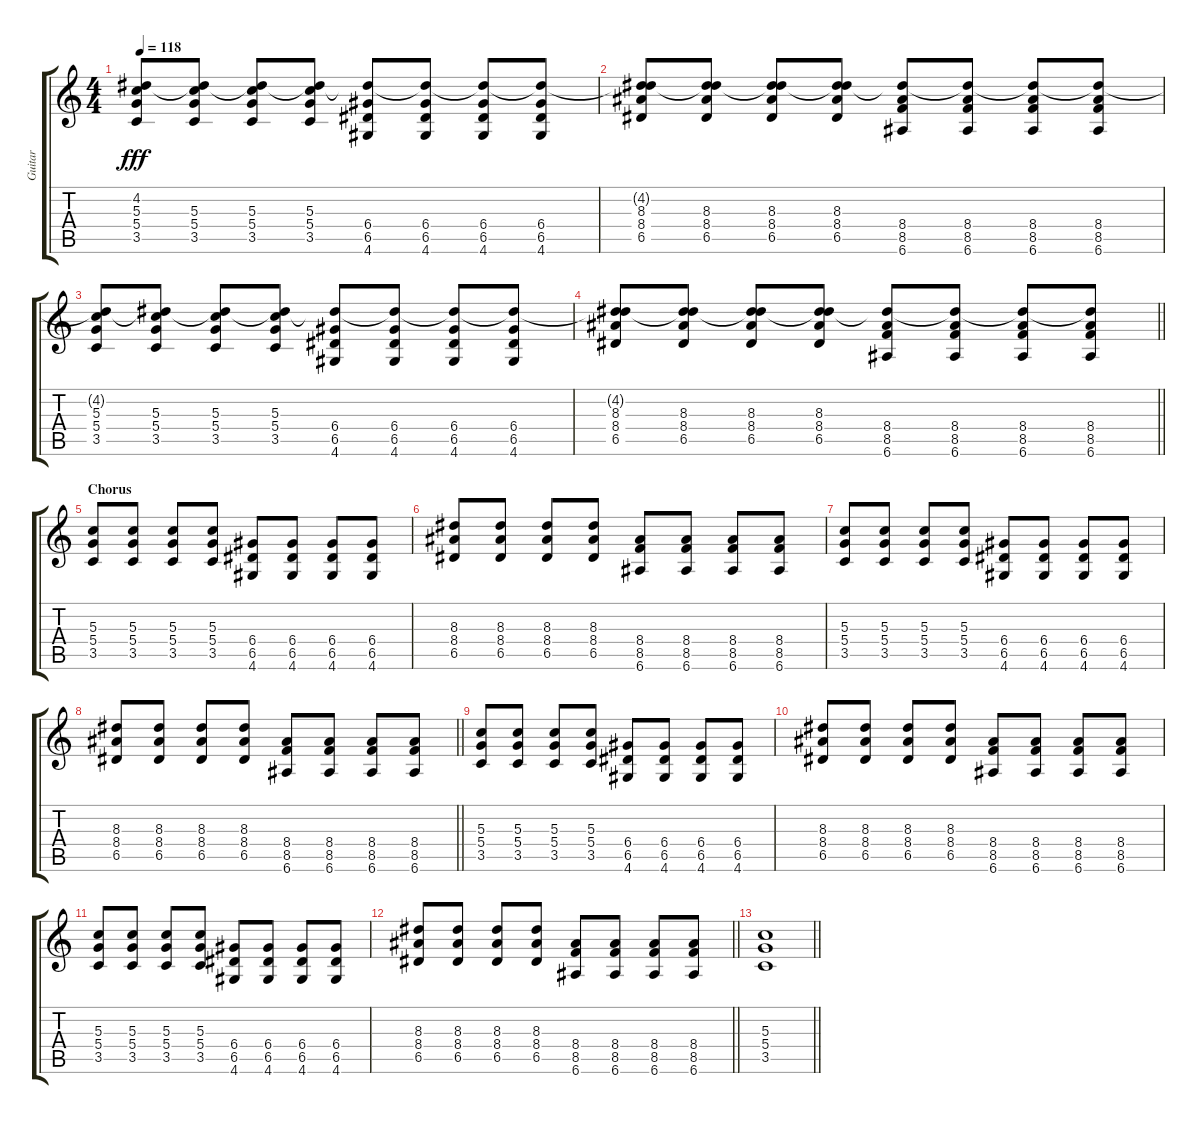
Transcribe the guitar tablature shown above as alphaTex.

\track ("Guitar" "Guitar") {instrument distortionguitar}
\staff {score tabs}
\tuning (E4 B3 G3 D3 A2 E2) {hide}
\ts (4 4)
\tempo 118
\clef g2
\ks c
(4.2{t} 5.3 5.4 3.5).8{dy fff} (4.2{t} 5.3 5.4 3.5).8 (4.2{t} 5.3 5.4 3.5).8 (4.2{t} 5.3 5.4 3.5).8 (4.2{t} 6.4 6.5 4.6).8 (4.2{t} 6.4 6.5 4.6).8 (4.2{t} 6.4 6.5 4.6).8 (4.2{t} 6.4 6.5 4.6).8 |
(4.2{t} 8.3 8.4 6.5).8 (4.2{t} 8.3 8.4 6.5).8 (4.2{t} 8.3 8.4 6.5).8 (4.2{t} 8.3 8.4 6.5).8 (4.2{t} 8.4 8.5 6.6).8 (4.2{t} 8.4 8.5 6.6).8 (4.2{t} 8.4 8.5 6.6).8 (4.2{t} 8.4 8.5 6.6).8 |
(4.2{t} 5.3 5.4 3.5).8 (4.2{t} 5.3 5.4 3.5).8 (4.2{t} 5.3 5.4 3.5).8 (4.2{t} 5.3 5.4 3.5).8 (4.2{t} 6.4 6.5 4.6).8 (4.2{t} 6.4 6.5 4.6).8 (4.2{t} 6.4 6.5 4.6).8 (4.2{t} 6.4 6.5 4.6).8 |
\barLineRight lightlight
(4.2{t} 8.3 8.4 6.5).8 (4.2{t} 8.3 8.4 6.5).8 (4.2{t} 8.3 8.4 6.5).8 (4.2{t} 8.3 8.4 6.5).8 (4.2{t} 8.4 8.5 6.6).8 (4.2{t} 8.4 8.5 6.6).8 (4.2{t} 8.4 8.5 6.6).8 (4.2{t} 8.4 8.5 6.6).8 |
\section ("" "Chorus")
(5.3 5.4 3.5).8 (5.3 5.4 3.5).8 (5.3 5.4 3.5).8 (5.3 5.4 3.5).8 (6.4 6.5 4.6).8 (6.4 6.5 4.6).8 (6.4 6.5 4.6).8 (6.4 6.5 4.6).8 |
(8.3 8.4 6.5).8 (8.3 8.4 6.5).8 (8.3 8.4 6.5).8 (8.3 8.4 6.5).8 (8.4 8.5 6.6).8 (8.4 8.5 6.6).8 (8.4 8.5 6.6).8 (8.4 8.5 6.6).8 |
(5.3 5.4 3.5).8 (5.3 5.4 3.5).8 (5.3 5.4 3.5).8 (5.3 5.4 3.5).8 (6.4 6.5 4.6).8 (6.4 6.5 4.6).8 (6.4 6.5 4.6).8 (6.4 6.5 4.6).8 |
\barLineRight lightlight
(8.3 8.4 6.5).8 (8.3 8.4 6.5).8 (8.3 8.4 6.5).8 (8.3 8.4 6.5).8 (8.4 8.5 6.6).8 (8.4 8.5 6.6).8 (8.4 8.5 6.6).8 (8.4 8.5 6.6).8 |
(5.3 5.4 3.5).8 (5.3 5.4 3.5).8 (5.3 5.4 3.5).8 (5.3 5.4 3.5).8 (6.4 6.5 4.6).8 (6.4 6.5 4.6).8 (6.4 6.5 4.6).8 (6.4 6.5 4.6).8 |
(8.3 8.4 6.5).8 (8.3 8.4 6.5).8 (8.3 8.4 6.5).8 (8.3 8.4 6.5).8 (8.4 8.5 6.6).8 (8.4 8.5 6.6).8 (8.4 8.5 6.6).8 (8.4 8.5 6.6).8 |
(5.3 5.4 3.5).8 (5.3 5.4 3.5).8 (5.3 5.4 3.5).8 (5.3 5.4 3.5).8 (6.4 6.5 4.6).8 (6.4 6.5 4.6).8 (6.4 6.5 4.6).8 (6.4 6.5 4.6).8 |
\barLineRight lightlight
(8.3 8.4 6.5).8 (8.3 8.4 6.5).8 (8.3 8.4 6.5).8 (8.3 8.4 6.5).8 (8.4 8.5 6.6).8 (8.4 8.5 6.6).8 (8.4 8.5 6.6).8 (8.4 8.5 6.6).8 |
\barLineRight lightlight
(5.3 5.4 3.5).1{volume 0}
